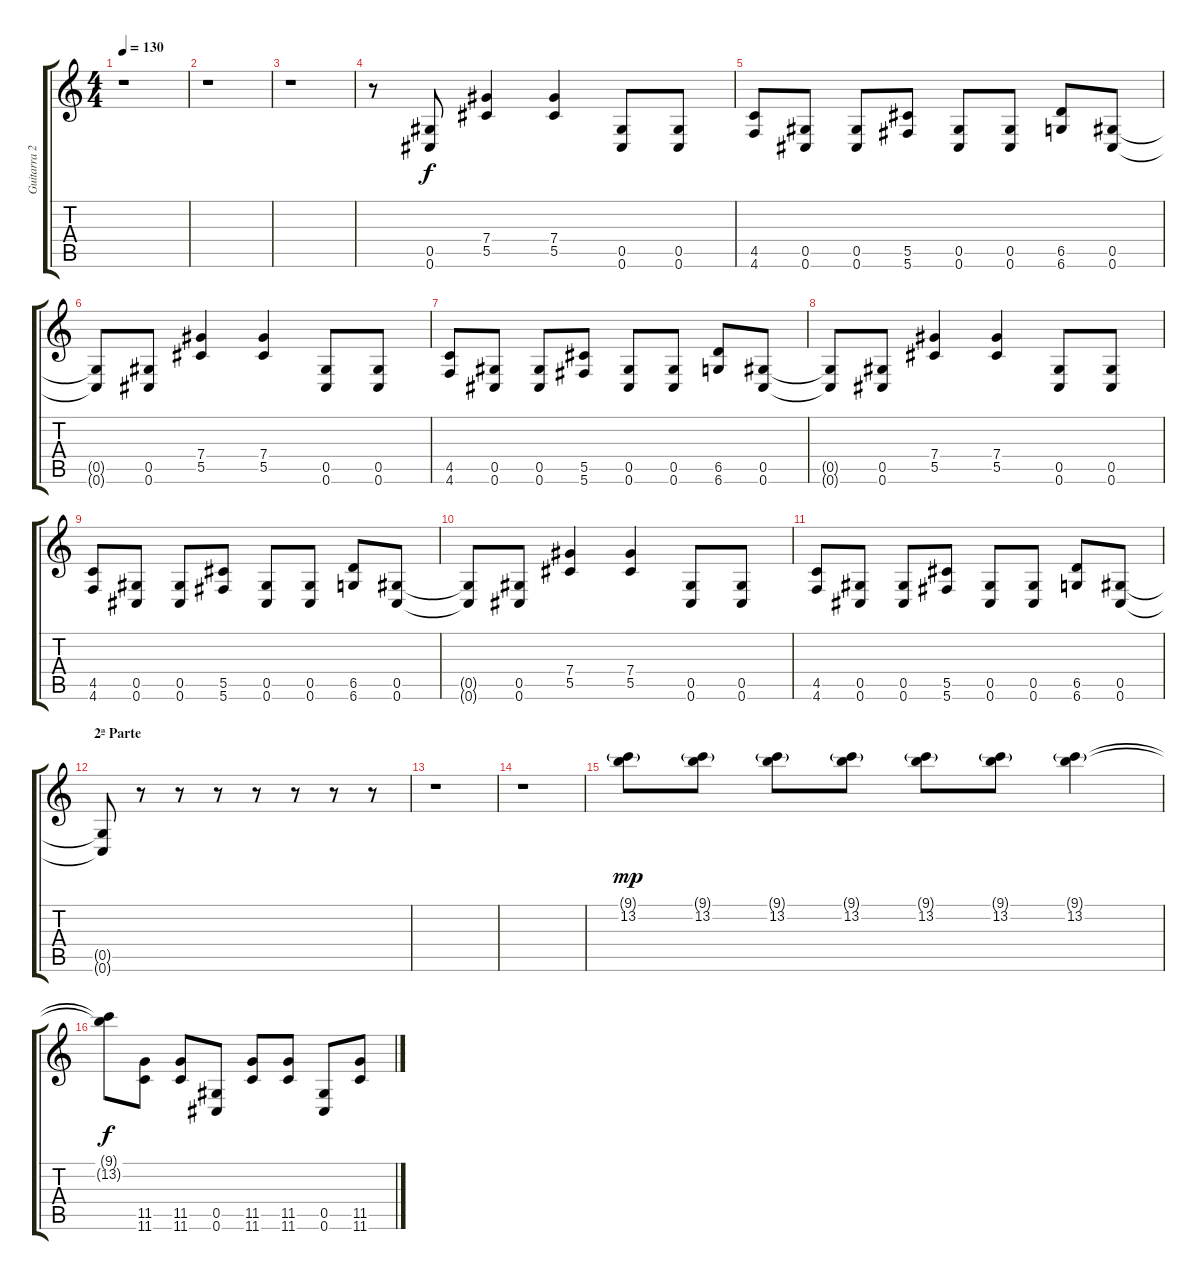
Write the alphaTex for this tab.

\track ("Guitarra 2" "Guitarra 2") {instrument distortionguitar}
\staff {score tabs}
\tuning (Eb4 Bb3 Gb3 Db3 Ab2 Db2) {hide}
\ts (4 4)
\tempo 130
\clef g2
\ks c
r.1{dy f} |
r.1 |
r.1 |
r.8 (0.5 0.6).8 (7.4 5.5).4 (7.4 5.5).4 (0.5 0.6).8 (0.5 0.6).8 |
(4.5 4.6).8 (0.5 0.6).8 (0.5 0.6).8 (5.5 5.6).8 (0.5 0.6).8 (0.5 0.6).8 (6.5 6.6).8 (0.5 0.6).8 |
(0.5{t} 0.6{t}).8 (0.5 0.6).8 (7.4 5.5).4 (7.4 5.5).4 (0.5 0.6).8 (0.5 0.6).8 |
(4.5 4.6).8 (0.5 0.6).8 (0.5 0.6).8 (5.5 5.6).8 (0.5 0.6).8 (0.5 0.6).8 (6.5 6.6).8 (0.5 0.6).8 |
(0.5{t} 0.6{t}).8 (0.5 0.6).8 (7.4 5.5).4 (7.4 5.5).4 (0.5 0.6).8 (0.5 0.6).8 |
(4.5 4.6).8 (0.5 0.6).8 (0.5 0.6).8 (5.5 5.6).8 (0.5 0.6).8 (0.5 0.6).8 (6.5 6.6).8 (0.5 0.6).8 |
(0.5{t} 0.6{t}).8 (0.5 0.6).8 (7.4 5.5).4 (7.4 5.5).4 (0.5 0.6).8 (0.5 0.6).8 |
(4.5 4.6).8 (0.5 0.6).8 (0.5 0.6).8 (5.5 5.6).8 (0.5 0.6).8 (0.5 0.6).8 (6.5 6.6).8 (0.5 0.6).8 |
\section ("" "2ª Parte")
(0.5{t} 0.6{t}).8 r.8 r.8 r.8 r.8 r.8 r.8 r.8 |
r.1 |
r.1 |
(9.1{g} 13.2).8{dy mp} (9.1{g} 13.2).8 (9.1{g} 13.2).8 (9.1{g} 13.2).8 (9.1{g} 13.2).8 (9.1{g} 13.2).8 (9.1{g} 13.2).4 |
(9.1{t} 13.2{t}).8{dy f} (11.5 11.6).8 (11.5 11.6).8 (0.5 0.6).8 (11.5 11.6).8 (11.5 11.6).8 (0.5 0.6).8 (11.5 11.6).8
